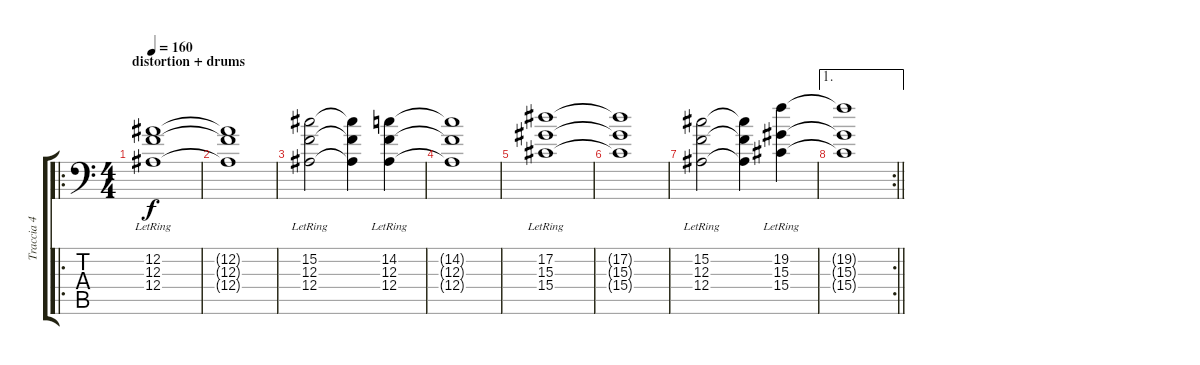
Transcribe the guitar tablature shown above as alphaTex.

\track ("Traccia 4" "Traccia 4") {instrument stringensemble2}
\staff {score tabs}
\tuning (C4 Bb3 F3 Bb2 F2 Bb1) {hide}
\ro
\ts (4 4)
\section ("" "distortion + drums")
\tempo 160
\clef f4
\ks c
(12.2{lr} 12.3{lr} 12.4{lr}).1{dy f} |
(12.2{t} 12.3{t} 12.4{t}).1 |
(15.2{lr} 12.3{lr} 12.4{lr}).2 (15.2{t} 12.3{t} 12.4{t}).4 (14.2{lr} 12.3{lr} 12.4{lr}).4 |
(14.2{t} 12.3{t} 12.4{t}).1 |
(17.2{lr} 15.3{lr} 15.4{lr}).1 |
(17.2{t} 15.3{t} 15.4{t}).1 |
(15.2{lr} 12.3{lr} 12.4{lr}).2 (15.2{t} 12.3{t} 12.4{t}).4 (19.2{lr} 15.3{lr} 15.4{lr}).4 |
\ae 1
\rc 2
\barLineRight lightlight
(19.2{t} 15.3{t} 15.4{t}).1
